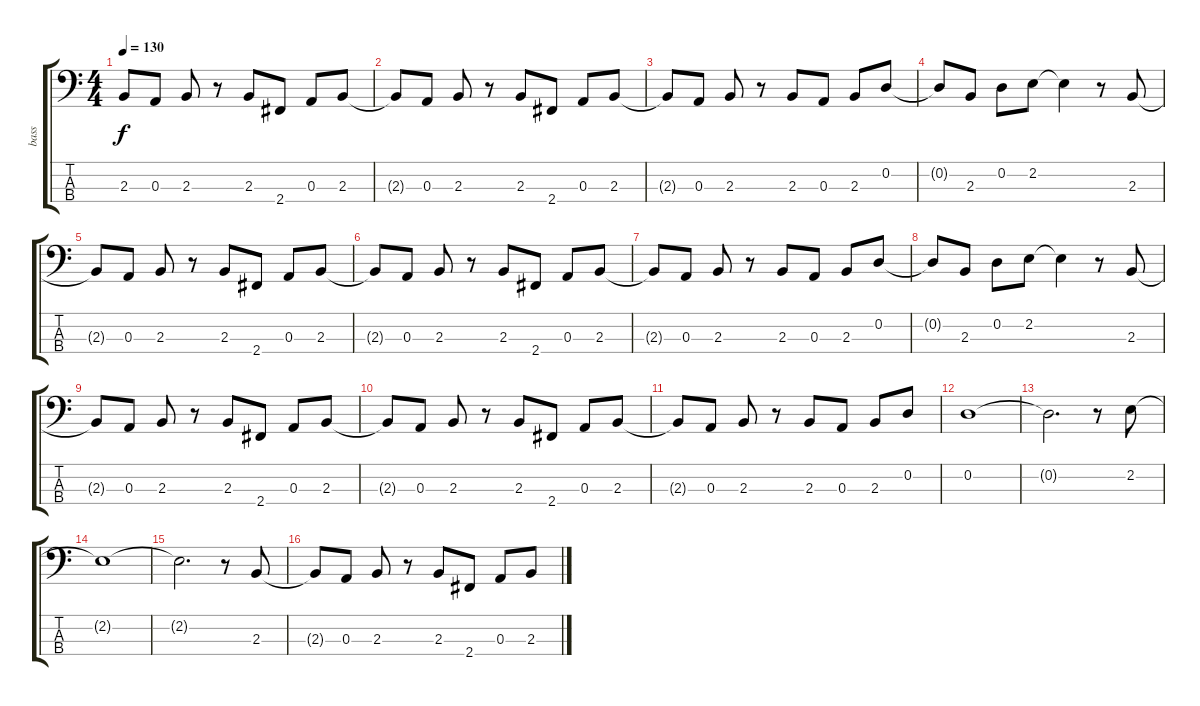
\track ("bass" "bass") {instrument electricbassfinger}
\staff {score tabs}
\tuning (G2 D2 A1 E1) {hide}
\ts (4 4)
\tempo 130
\clef f4
\ks c
2.3{t}.8{dy f} 0.3.8 2.3.8 r.8 2.3.8 2.4.8 0.3.8 2.3.8 |
2.3{t}.8 0.3.8 2.3.8 r.8 2.3.8 2.4.8 0.3.8 2.3.8 |
2.3{t}.8 0.3.8 2.3.8 r.8 2.3.8 0.3.8 2.3.8 0.2.8 |
0.2{t}.8 2.3.8 0.2.8 2.2.8 2.2{t}.4 r.8 2.3.8 |
2.3{t}.8 0.3.8 2.3.8 r.8 2.3.8 2.4.8 0.3.8 2.3.8 |
2.3{t}.8 0.3.8 2.3.8 r.8 2.3.8 2.4.8 0.3.8 2.3.8 |
2.3{t}.8 0.3.8 2.3.8 r.8 2.3.8 0.3.8 2.3.8 0.2.8 |
0.2{t}.8 2.3.8 0.2.8 2.2.8 2.2{t}.4 r.8 2.3.8 |
2.3{t}.8 0.3.8 2.3.8 r.8 2.3.8 2.4.8 0.3.8 2.3.8 |
2.3{t}.8 0.3.8 2.3.8 r.8 2.3.8 2.4.8 0.3.8 2.3.8 |
2.3{t}.8 0.3.8 2.3.8 r.8 2.3.8 0.3.8 2.3.8 0.2.8 |
0.2.1 |
0.2{t}.2{d} r.8 2.2.8 |
2.2{t}.1 |
2.2{t}.2{d} r.8 2.3.8 |
2.3{t}.8 0.3.8 2.3.8 r.8 2.3.8 2.4.8 0.3.8 2.3.8
